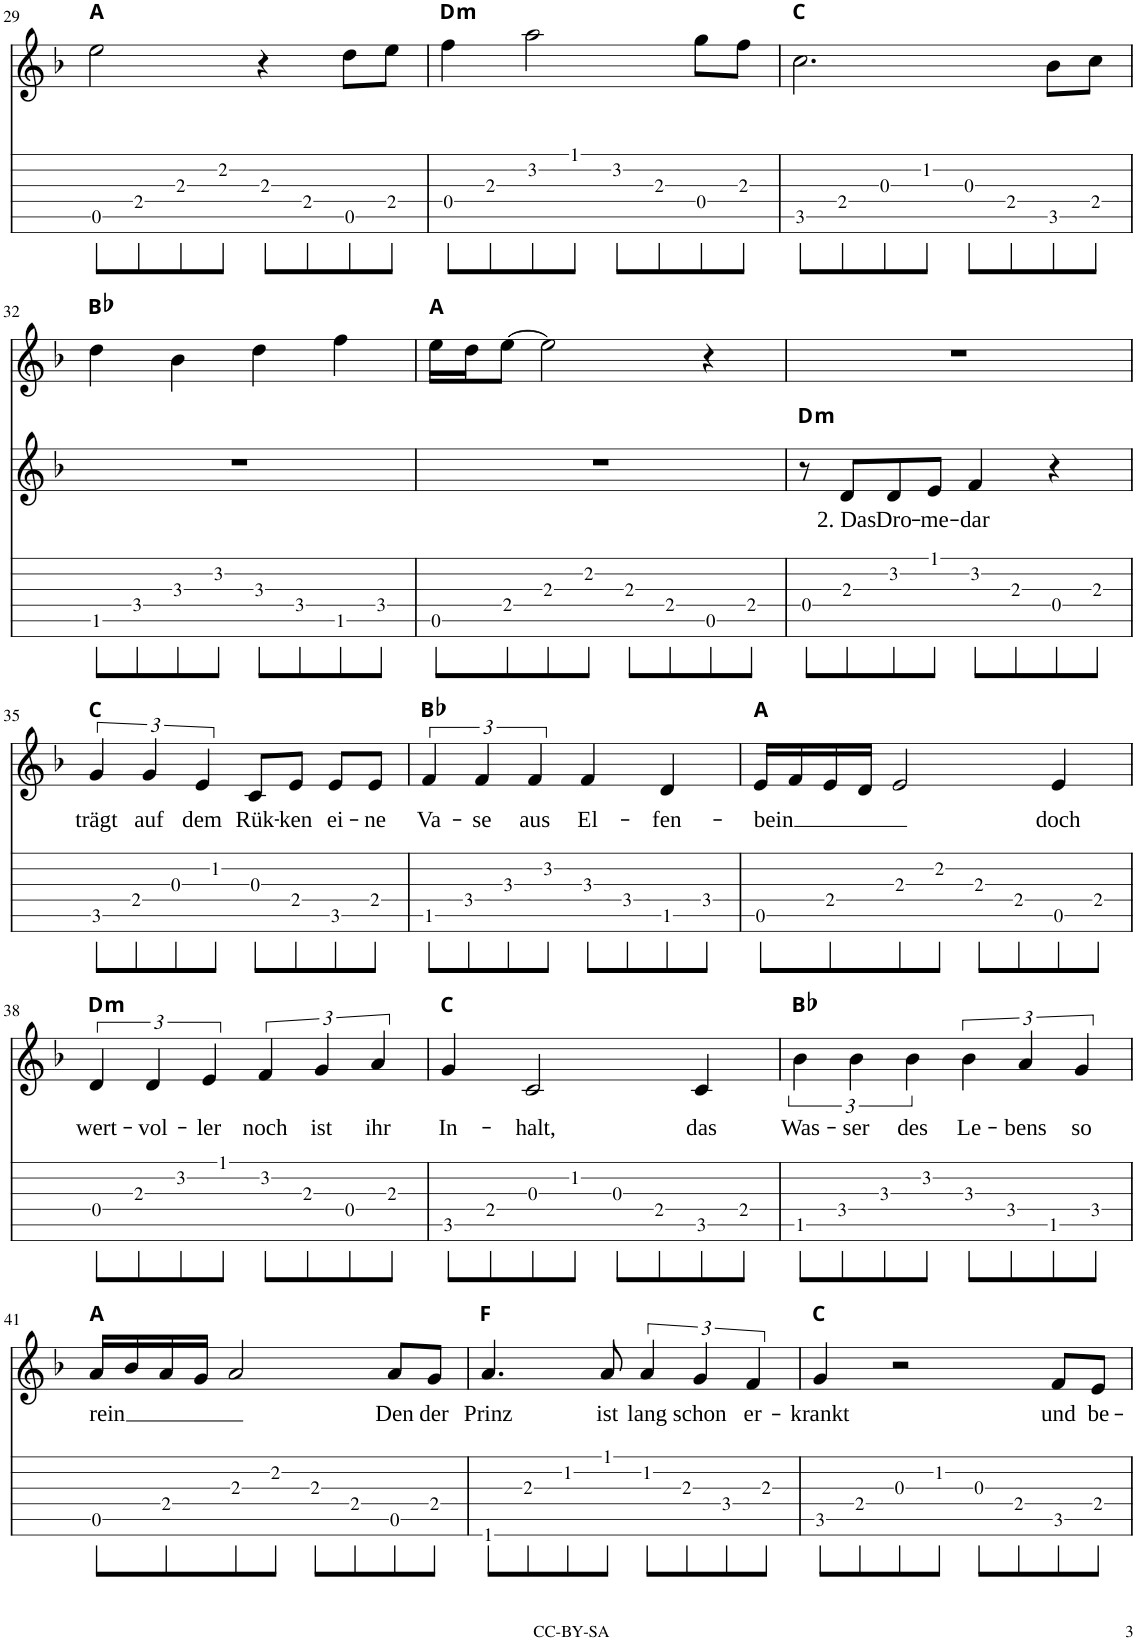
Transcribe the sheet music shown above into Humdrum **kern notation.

**kern	**kern	**text	**harte	**kern	**harte
*part3	*part2	*part2	*part2	*part1	*part1
*staff3	*staff2	*staff2	*	*staff1	*
*I"Klassische Gitarre [Tabulatur]	*I"Voice	*	*	*I"Tenor Recorder	*
*	*	*	*	*I'Rec	*
!!LO:PB:g=z
*	*clefG2	*	*	*clefG2	*
*k[b-]	*k[b-]	*	*	*k[b-]	*
*M4/4	*M4/4	*	*	*M4/4	*
=29	=29	=29	=29	=29	=29
8AA\L	1r	.	.	2ee\	A:maj
8E\	.	.	.	.	.
8A\	.	.	.	.	.
8c#\J	.	.	.	.	.
8A\L	.	.	.	4r	.
8E\	.	.	.	.	.
8AA\	.	.	.	8dd\L	.
8E\J	.	.	.	8ee\J	.
=30	=30	=30	=30	=30	=30
!	!	!	!	!	!LO:H:kt=m
8D\L	1r	.	.	4ff\	D:min
8A\	.	.	.	.	.
8d\	.	.	.	2aa\	.
8f\J	.	.	.	.	.
8d\L	.	.	.	.	.
8A\	.	.	.	.	.
8D\	.	.	.	8gg\L	.
8A\J	.	.	.	8ff\J	.
=31	=31	=31	=31	=31	=31
8C\L	1r	.	.	2.cc\	C:maj
8E\	.	.	.	.	.
8G\	.	.	.	.	.
8c\J	.	.	.	.	.
8G\L	.	.	.	.	.
8E\	.	.	.	.	.
8C\	.	.	.	8b-\L	.
8E\J	.	.	.	8cc\J	.
!!LO:LB:g=z
=32	=32	=32	=32	=32	=32
8BB-\L	1r	.	.	4dd\	Bb:maj
8F\	.	.	.	.	.
8B-\	.	.	.	4b-\	.
8d\J	.	.	.	.	.
8B-\L	.	.	.	4dd\	.
8F\	.	.	.	.	.
8BB-\	.	.	.	4ff\	.
8F\J	.	.	.	.	.
=33	=33	=33	=33	=33	=33
8AA\L	1r	.	.	16ee\LL	A:maj
.	.	.	.	16dd\J	.
8E\	.	.	.	[8ee\J	.
8A\	.	.	.	2ee\]	.
8c#\J	.	.	.	.	.
8A\L	.	.	.	.	.
8E\	.	.	.	.	.
8AA\	.	.	.	4r	.
8E\J	.	.	.	.	.
=34	=34	=34	=34	=34	=34
!	!	!	!LO:H:kt=m	!	!
8D\L	8r	.	D:min	1r	.
!	!	!LO:LY:b	!	!	!
8A\	8d/L	2. Das	.	.	.
!	!	!LO:LY:b	!	!	!
8d\	8d/	Dro-	.	.	.
!	!	!LO:LY:b	!	!	!
8f\J	8e/J	-me-	.	.	.
!	!	!LO:LY:b	!	!	!
8d\L	4f/	-dar	.	.	.
8A\	.	.	.	.	.
8D\	4r	.	.	.	.
8A\J	.	.	.	.	.
!!LO:LB:g=z
=35	=35	=35	=35	=35	=35
!	!	!LO:LY:b	!	!	!
8C\L	6g/	trägt	C:maj	1r	.
8E\	.	.	.	.	.
!	!	!LO:LY:b	!	!	!
.	6g/	auf	.	.	.
8G\	.	.	.	.	.
!	!	!LO:LY:b	!	!	!
.	6e/	dem	.	.	.
8c\J	.	.	.	.	.
!	!	!LO:LY:b	!	!	!
8G\L	8c/L	Rük-	.	.	.
!	!	!LO:LY:b	!	!	!
8E\	8e/J	-ken	.	.	.
!	!	!LO:LY:b	!	!	!
8C\	8e/L	ei-	.	.	.
!	!	!LO:LY:b	!	!	!
8E\J	8e/J	-ne	.	.	.
=36	=36	=36	=36	=36	=36
!	!	!LO:LY:b	!	!	!
8BB-\L	6f/	Va-	Bb:maj	1r	.
8F\	.	.	.	.	.
!	!	!LO:LY:b	!	!	!
.	6f/	-se	.	.	.
8B-\	.	.	.	.	.
!	!	!LO:LY:b	!	!	!
.	6f/	aus	.	.	.
8d\J	.	.	.	.	.
!	!	!LO:LY:b	!	!	!
8B-\L	4f/	El-	.	.	.
8F\	.	.	.	.	.
!	!	!LO:LY:b	!	!	!
8BB-\	4d/	-fen-	.	.	.
8F\J	.	.	.	.	.
=37	=37	=37	=37	=37	=37
!	!	!LO:LY:b	!	!	!
8AA\L	16e/LL	-bein	A:maj	1r	.
.	16f/	.	.	.	.
8E\	16e/	.	.	.	.
.	16d/JJ	.	.	.	.
8A\	2e/	.	.	.	.
8c#\J	.	.	.	.	.
8A\L	.	.	.	.	.
8E\	.	.	.	.	.
!	!	!LO:LY:b	!	!	!
8AA\	4e/	doch	.	.	.
8E\J	.	.	.	.	.
!!LO:LB:g=z
=38	=38	=38	=38	=38	=38
!	!	!LO:LY:b	!LO:H:kt=m	!	!
8D\L	6d/	wert-	D:min	1r	.
8A\	.	.	.	.	.
!	!	!LO:LY:b	!	!	!
.	6d/	-vol-	.	.	.
8d\	.	.	.	.	.
!	!	!LO:LY:b	!	!	!
.	6e/	-ler	.	.	.
8f\J	.	.	.	.	.
!	!	!LO:LY:b	!	!	!
8d\L	6f/	noch	.	.	.
8A\	.	.	.	.	.
!	!	!LO:LY:b	!	!	!
.	6g/	ist	.	.	.
8D\	.	.	.	.	.
!	!	!LO:LY:b	!	!	!
.	6a/	ihr	.	.	.
8A\J	.	.	.	.	.
=39	=39	=39	=39	=39	=39
!	!	!LO:LY:b	!	!	!
8C\L	4g/	In-	C:maj	1r	.
8E\	.	.	.	.	.
!	!	!LO:LY:b	!	!	!
8G\	2c/	-halt,	.	.	.
8c\J	.	.	.	.	.
8G\L	.	.	.	.	.
8E\	.	.	.	.	.
!	!	!LO:LY:b	!	!	!
8C\	4c/	das	.	.	.
8E\J	.	.	.	.	.
=40	=40	=40	=40	=40	=40
!	!	!LO:LY:b	!	!	!
8BB-\L	6b-\	Was-	Bb:maj	1r	.
8F\	.	.	.	.	.
!	!	!LO:LY:b	!	!	!
.	6b-\	-ser	.	.	.
8B-\	.	.	.	.	.
!	!	!LO:LY:b	!	!	!
.	6b-\	des	.	.	.
8d\J	.	.	.	.	.
!	!	!LO:LY:b	!	!	!
8B-\L	6b-\	Le-	.	.	.
8F\	.	.	.	.	.
!	!	!LO:LY:b	!	!	!
.	6a/	-bens	.	.	.
8BB-\	.	.	.	.	.
!	!	!LO:LY:b	!	!	!
.	6g/	so	.	.	.
8F\J	.	.	.	.	.
!!LO:LB:g=z
=41	=41	=41	=41	=41	=41
!	!	!LO:LY:b	!	!	!
8AA\L	16a/LL	rein	A:maj	1r	.
.	16b-/	.	.	.	.
8E\	16a/	.	.	.	.
.	16g/JJ	.	.	.	.
8A\	2a/	.	.	.	.
8c#\J	.	.	.	.	.
8A\L	.	.	.	.	.
8E\	.	.	.	.	.
!	!	!LO:LY:b	!	!	!
8AA\	8a/L	Den	.	.	.
!	!	!LO:LY:b	!	!	!
8E\J	8g/J	der	.	.	.
=42	=42	=42	=42	=42	=42
!	!	!LO:LY:b	!	!	!
8FF\L	4.a/	Prinz	F:maj	1r	.
8A\	.	.	.	.	.
8c\	.	.	.	.	.
!	!	!LO:LY:b	!	!	!
8f\J	8a/	ist	.	.	.
!	!	!LO:LY:b	!	!	!
8c\L	6a/	lang	.	.	.
8A\	.	.	.	.	.
!	!	!LO:LY:b	!	!	!
.	6g/	schon	.	.	.
8F\	.	.	.	.	.
!	!	!LO:LY:b	!	!	!
.	6f/	er-	.	.	.
8A\J	.	.	.	.	.
=43	=43	=43	=43	=43	=43
!	!	!LO:LY:b	!	!	!
8C\L	4g/	-krankt	C:maj	1r	.
8E\	.	.	.	.	.
8G\	2r	.	.	.	.
8c\J	.	.	.	.	.
8G\L	.	.	.	.	.
8E\	.	.	.	.	.
!	!	!LO:LY:b	!	!	!
8C\	8f/L	und	.	.	.
!	!	!LO:LY:b	!	!	!
8E\J	8e/J	be-	.	.	.
=	=	=	=	=	=
*-	*-	*-	*-	*-	*-
